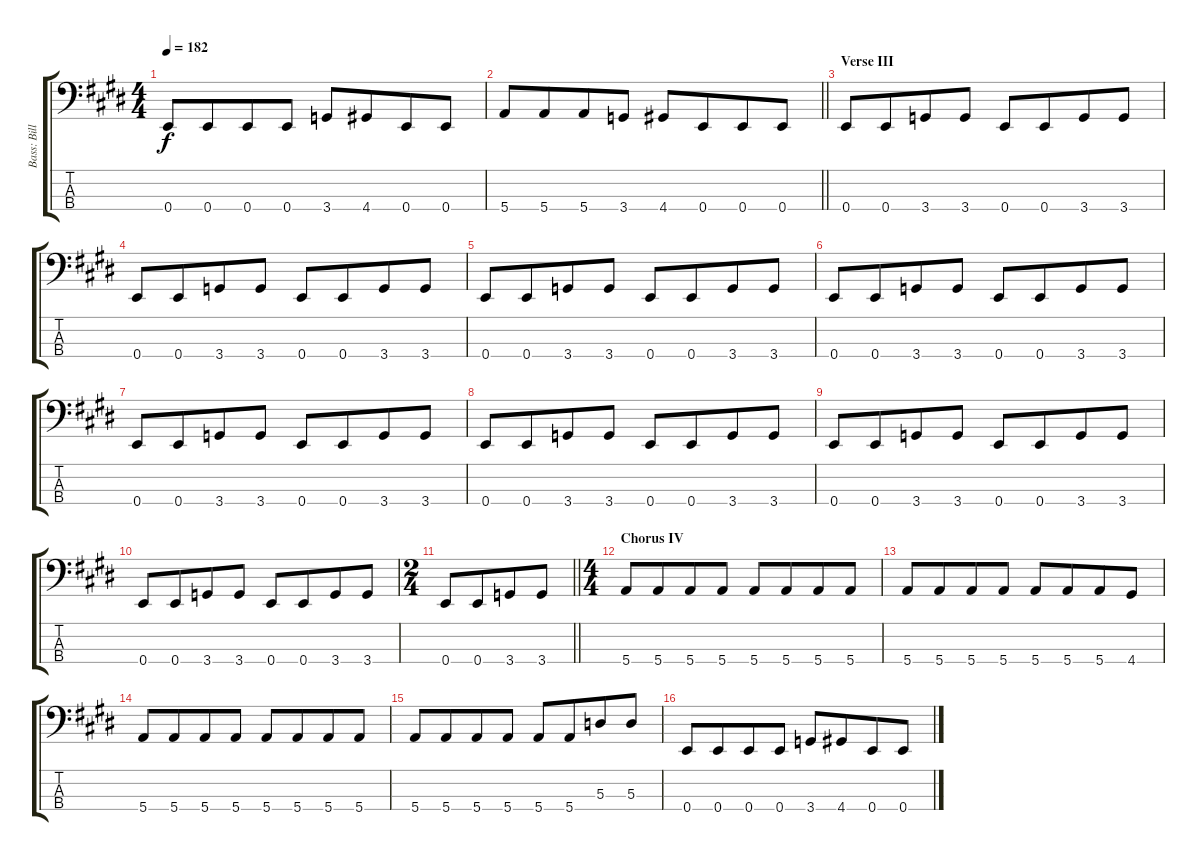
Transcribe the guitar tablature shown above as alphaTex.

\track ("Bass: Billy" "Bass: Bill") {instrument electricbassfinger}
\staff {score tabs}
\tuning (G2 D2 A1 E1) {hide}
\ts (4 4)
\tempo 182
\clef f4
\ks e
0.4.8{dy f} 0.4.8{beam merge} 0.4.8 0.4.8 3.4.8 4.4.8{beam merge} 0.4.8 0.4.8 |
\barLineRight lightlight
5.4.8 5.4.8{beam merge} 5.4.8 3.4.8 4.4.8{beam merge} 0.4.8{beam merge} 0.4.8 0.4.8 |
\section ("" "Verse III")
0.4.8 0.4.8{beam merge} 3.4.8 3.4.8 0.4.8 0.4.8{beam merge} 3.4.8 3.4.8 |
0.4.8 0.4.8{beam merge} 3.4.8 3.4.8 0.4.8 0.4.8{beam merge} 3.4.8 3.4.8 |
0.4.8 0.4.8{beam merge} 3.4.8 3.4.8 0.4.8 0.4.8{beam merge} 3.4.8 3.4.8 |
0.4.8 0.4.8{beam merge} 3.4.8 3.4.8 0.4.8 0.4.8{beam merge} 3.4.8 3.4.8 |
0.4.8 0.4.8{beam merge} 3.4.8 3.4.8 0.4.8 0.4.8{beam merge} 3.4.8 3.4.8 |
0.4.8 0.4.8{beam merge} 3.4.8 3.4.8 0.4.8 0.4.8{beam merge} 3.4.8 3.4.8 |
0.4.8 0.4.8{beam merge} 3.4.8 3.4.8 0.4.8 0.4.8{beam merge} 3.4.8 3.4.8 |
0.4.8 0.4.8{beam merge} 3.4.8 3.4.8 0.4.8 0.4.8{beam merge} 3.4.8 3.4.8 |
\ts (2 4)
\barLineRight lightlight
0.4.8 0.4.8{beam merge} 3.4.8 3.4.8 |
\ts (4 4)
\section ("" "Chorus IV")
5.4.8 5.4.8{beam merge} 5.4.8 5.4.8 5.4.8 5.4.8{beam merge} 5.4.8 5.4.8 |
5.4.8 5.4.8{beam merge} 5.4.8 5.4.8 5.4.8 5.4.8{beam merge} 5.4.8 4.4.8 |
5.4.8 5.4.8{beam merge} 5.4.8 5.4.8 5.4.8 5.4.8{beam merge} 5.4.8 5.4.8 |
5.4.8 5.4.8{beam merge} 5.4.8 5.4.8 5.4.8 5.4.8{beam merge} 5.3.8 5.3.8 |
0.4.8 0.4.8{beam merge} 0.4.8 0.4.8 3.4.8 4.4.8{beam merge} 0.4.8 0.4.8
